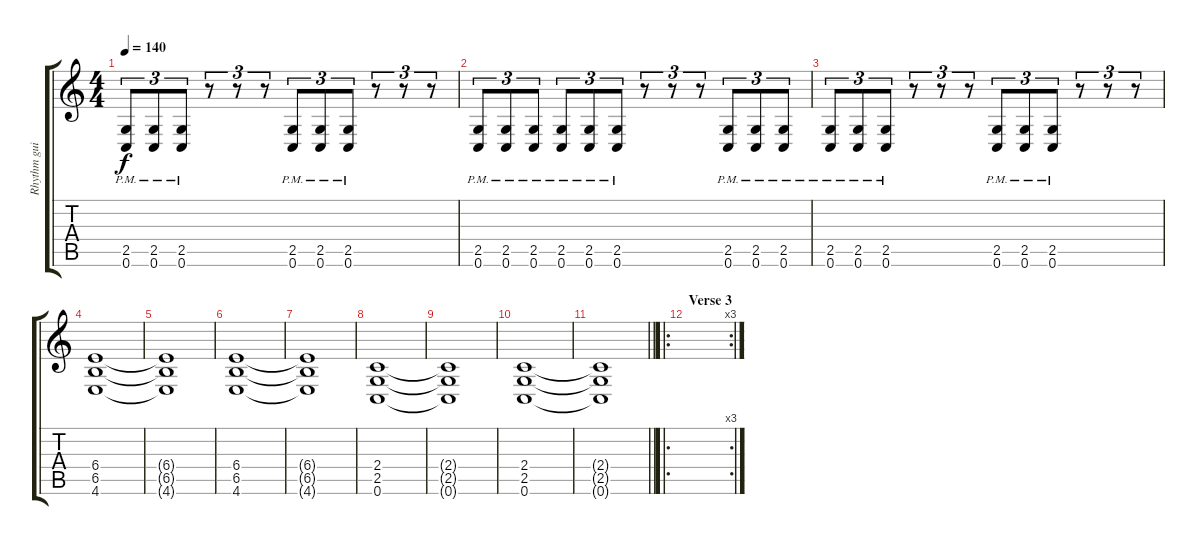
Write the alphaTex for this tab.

\track ("Rhythm guitar 2" "Rhythm gui") {instrument distortionguitar}
\staff {score tabs}
\tuning (C4 G3 Eb3 Bb2 F2 C2) {hide}
\ts (4 4)
\tempo 140
\clef g2
\ks c
(2.5{pm} 0.6{pm}).8{tu (3 2) dy f} (2.5{pm} 0.6{pm}).8{tu (3 2)} (2.5{pm} 0.6{pm}).8{tu (3 2)} r.8{tu (3 2)} r.8{tu (3 2)} r.8{tu (3 2)} (2.5{pm} 0.6{pm}).8{tu (3 2)} (2.5{pm} 0.6{pm}).8{tu (3 2)} (2.5{pm} 0.6{pm}).8{tu (3 2)} r.8{tu (3 2)} r.8{tu (3 2)} r.8{tu (3 2)} |
(2.5{pm} 0.6{pm}).8{tu (3 2)} (2.5{pm} 0.6{pm}).8{tu (3 2)} (2.5{pm} 0.6{pm}).8{tu (3 2)} (2.5{pm} 0.6{pm}).8{tu (3 2)} (2.5{pm} 0.6{pm}).8{tu (3 2)} (2.5{pm} 0.6{pm}).8{tu (3 2)} r.8{tu (3 2)} r.8{tu (3 2)} r.8{tu (3 2)} (2.5{pm} 0.6{pm}).8{tu (3 2)} (2.5{pm} 0.6{pm}).8{tu (3 2)} (2.5{pm} 0.6{pm}).8{tu (3 2)} |
(2.5{pm} 0.6{pm}).8{tu (3 2)} (2.5{pm} 0.6{pm}).8{tu (3 2)} (2.5{pm} 0.6{pm}).8{tu (3 2)} r.8{tu (3 2)} r.8{tu (3 2)} r.8{tu (3 2)} (2.5{pm} 0.6{pm}).8{tu (3 2)} (2.5{pm} 0.6{pm}).8{tu (3 2)} (2.5{pm} 0.6{pm}).8{tu (3 2)} r.8{tu (3 2)} r.8{tu (3 2)} r.8{tu (3 2)} |
(6.4 6.5 4.6).1 |
(6.4{t} 6.5{t} 4.6{t}).1 |
(6.4 6.5 4.6).1 |
(6.4{t} 6.5{t} 4.6{t}).1 |
(2.4 2.5 0.6).1 |
(2.4{t} 2.5{t} 0.6{t}).1 |
(2.4 2.5 0.6).1 |
\barLineRight lightlight
(2.4{t} 2.5{t} 0.6{t}).1 |
\ro
\rc 3
\section ("" "Verse 3")
